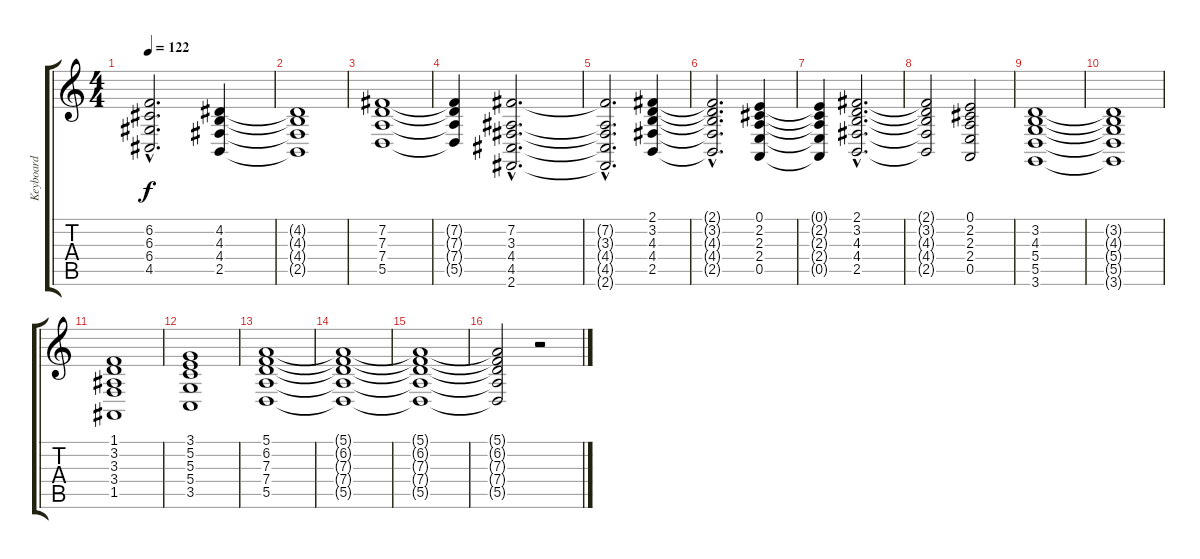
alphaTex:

\track ("Keyboard" "Keyboard") {instrument violin}
\staff {score tabs}
\tuning (E4 B3 G3 D3 A2 E2) {hide}
\ts (4 4)
\tempo 122
\clef g2
\ks c
(6.2{hac t} 6.3{hac t} 6.4{hac t} 4.5{hac t}).2{d dy f} (4.2 4.3 4.4 2.5).4 |
(4.2{t} 4.3{t} 4.4{t} 2.5{t}).1 |
(7.2 7.3 7.4 5.5).1 |
(7.2{t} 7.3{t} 7.4{t} 5.5{t}).4 (7.2{hac} 3.3{hac} 4.4{hac} 4.5{hac} 2.6{hac}).2{d} |
(7.2{hac t} 3.3{hac t} 4.4{hac t} 4.5{hac t} 2.6{hac t}).2{d} (2.1 3.2 4.3 4.4 2.5).4 |
(2.1{hac t} 3.2{hac t} 4.3{hac t} 4.4{hac t} 2.5{hac t}).2{d} (0.1 2.2 2.3 2.4 0.5).4 |
(0.1{t} 2.2{t} 2.3{t} 2.4{t} 0.5{t}).4 (2.1{hac} 3.2{hac} 4.3{hac} 4.4{hac} 2.5{hac}).2{d} |
(2.1{t} 3.2{t} 4.3{t} 4.4{t} 2.5{t}).2 (0.1 2.2 2.3 2.4 0.5).2 |
(3.2 4.3 5.4 5.5 3.6).1 |
(3.2{t} 4.3{t} 5.4{t} 5.5{t} 3.6{t}).1 |
(1.1 3.2 3.3 3.4 1.5).1 |
(3.1 5.2 5.3 5.4 3.5).1 |
(5.1 6.2 7.3 7.4 5.5).1 |
(5.1{t} 6.2{t} 7.3{t} 7.4{t} 5.5{t}).1 |
(5.1{t} 6.2{t} 7.3{t} 7.4{t} 5.5{t}).1 |
(5.1{t} 6.2{t} 7.3{t} 7.4{t} 5.5{t}).2 r.2
